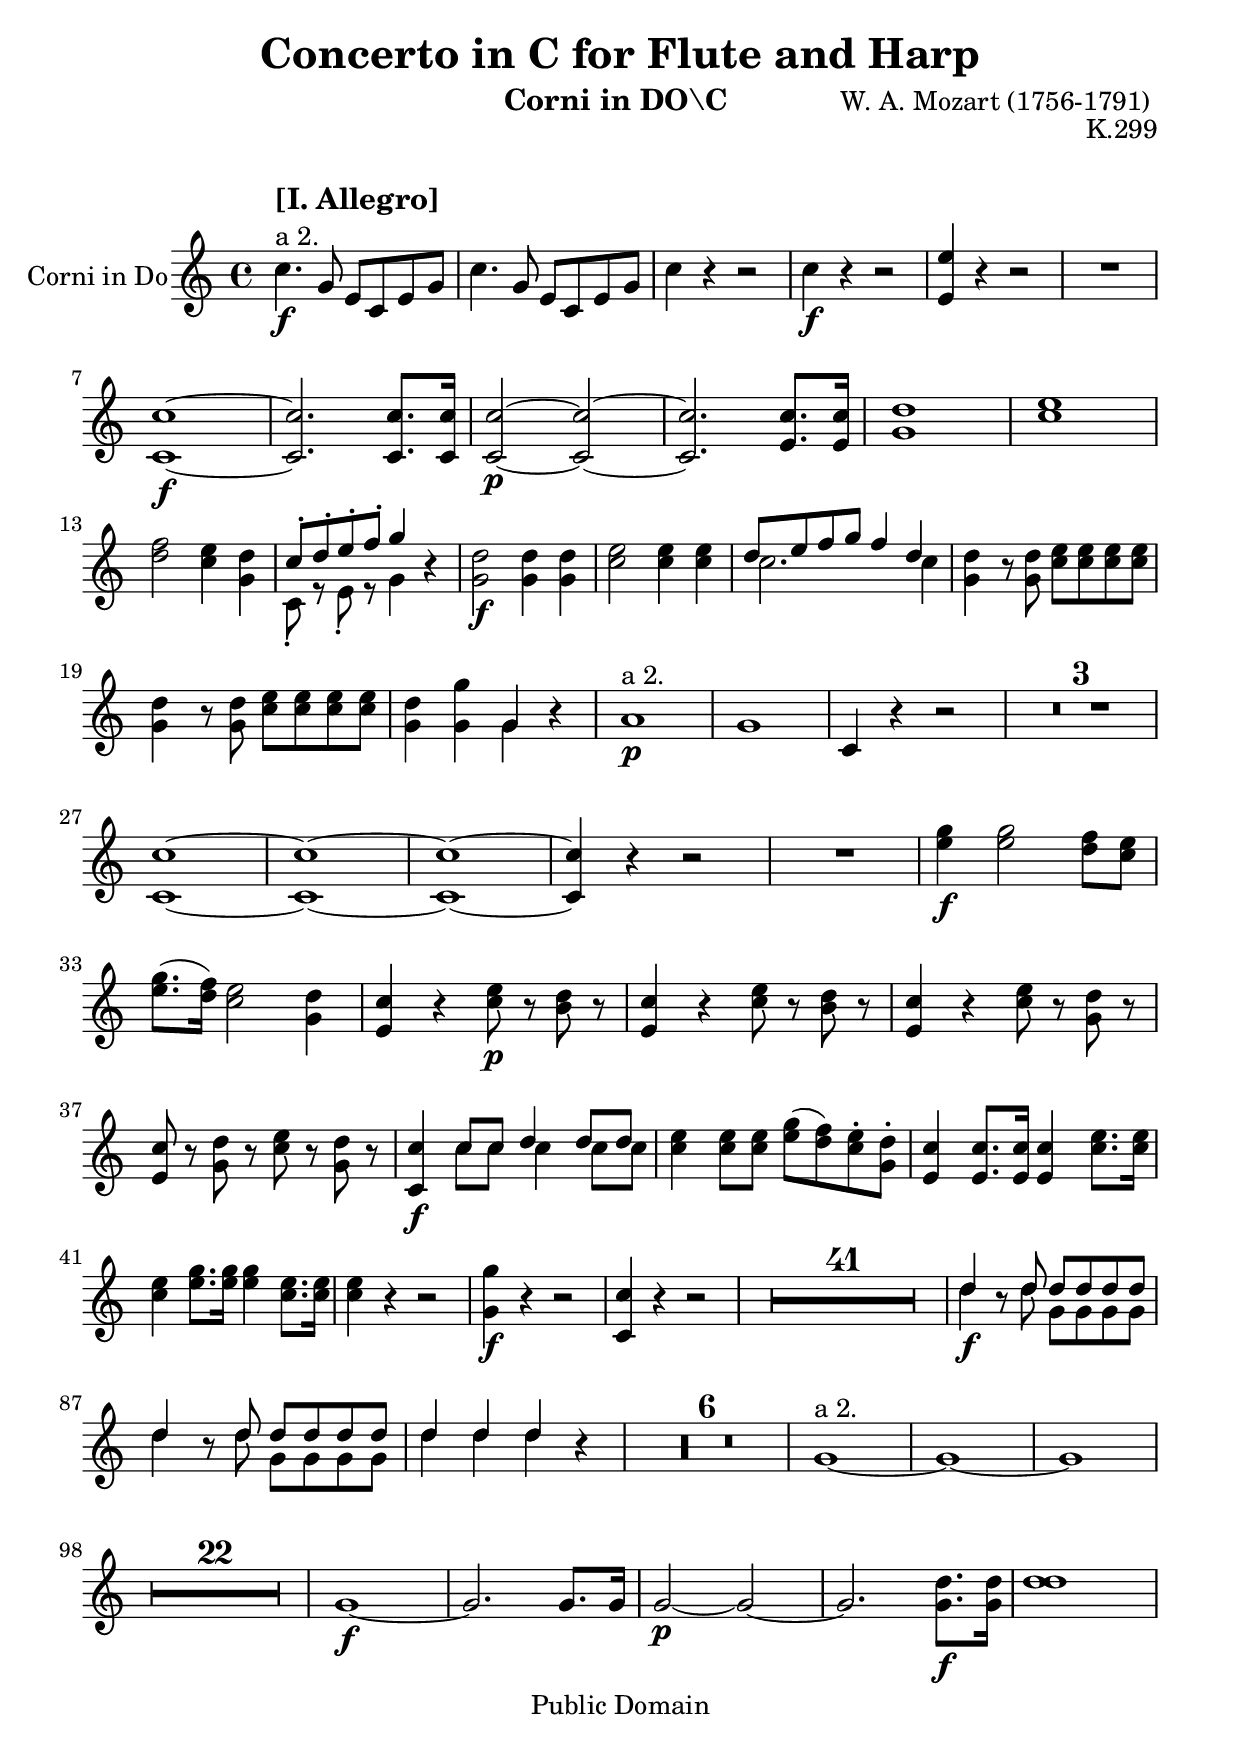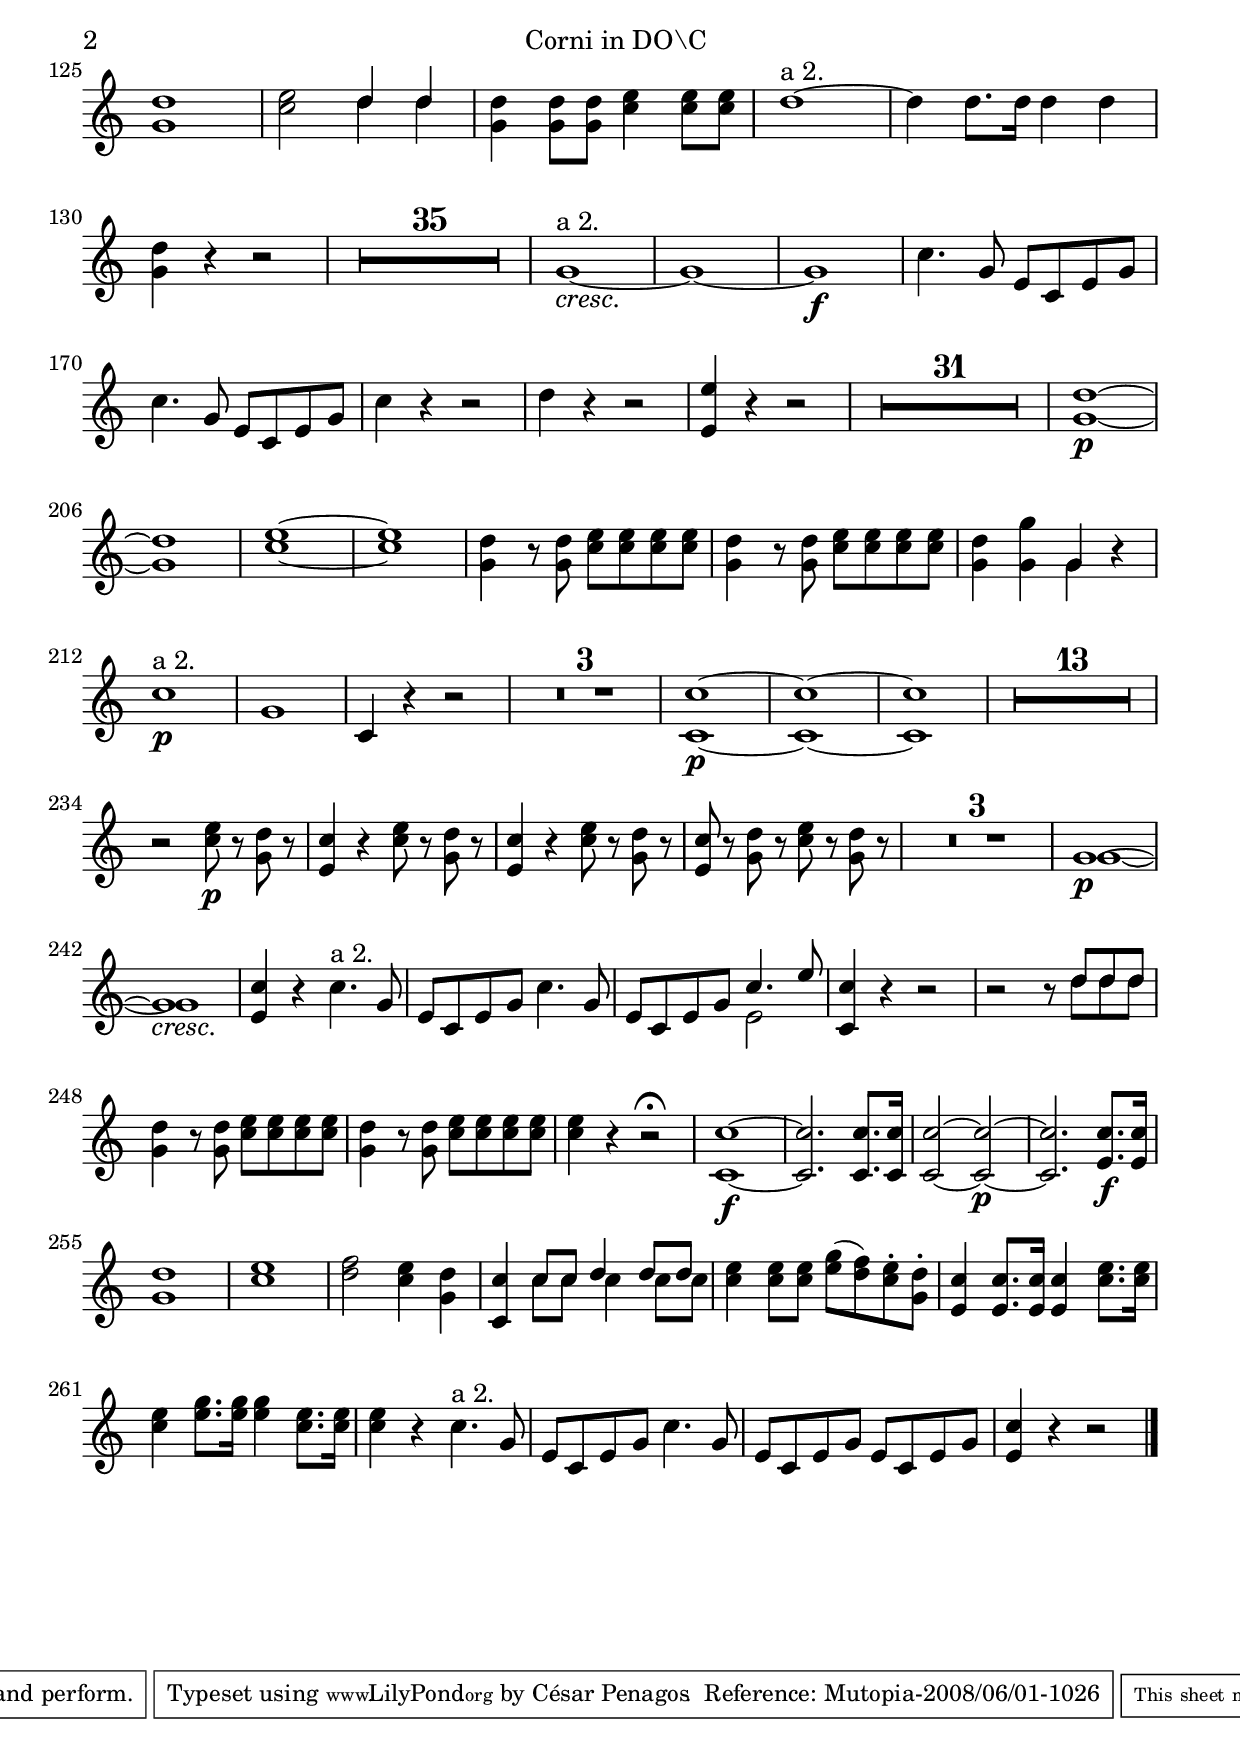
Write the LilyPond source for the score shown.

\version "2.11.43"
#(set-global-staff-size 23)
\include "Misdefiniciones.ly"
#(ly:set-option 'point-and-click #f)

\header{
title= "Concerto in C for Flute and Harp"
          composer = "W. A. Mozart (1756-1791) "
          opus = "K.299"
          instrument = "Corni in DO\C "
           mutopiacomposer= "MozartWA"
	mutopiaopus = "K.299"
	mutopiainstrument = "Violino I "
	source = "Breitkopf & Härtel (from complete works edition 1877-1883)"
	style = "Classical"
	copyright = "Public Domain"
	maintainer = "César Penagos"
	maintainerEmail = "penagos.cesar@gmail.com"

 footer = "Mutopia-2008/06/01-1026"
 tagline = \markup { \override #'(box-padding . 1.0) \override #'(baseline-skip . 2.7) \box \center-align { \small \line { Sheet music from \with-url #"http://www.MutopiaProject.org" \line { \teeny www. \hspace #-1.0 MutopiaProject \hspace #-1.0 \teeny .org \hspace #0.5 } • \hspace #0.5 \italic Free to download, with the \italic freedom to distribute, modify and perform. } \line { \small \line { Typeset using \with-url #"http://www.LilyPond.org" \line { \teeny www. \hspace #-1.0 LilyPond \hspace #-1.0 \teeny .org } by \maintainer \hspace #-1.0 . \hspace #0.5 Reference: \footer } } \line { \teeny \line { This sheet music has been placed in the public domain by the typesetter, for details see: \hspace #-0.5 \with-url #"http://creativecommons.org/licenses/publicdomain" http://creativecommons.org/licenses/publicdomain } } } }
}

corniNotes = \relative c'' {
\override Score.MetronomeMark #' transparent = ##t
\set Staff.instrumentName = "Corni in Do"
\set Score.skipBars = ##t
\set Staff.midiInstrument = "french horn"
\tempo 4=110
\time 4/4
\key c \major 

%pagina 1 

               c4.^\markup \column {  \bold \large "[I. Allegro] " "a 2." } \f g8 e c e g | 
               c4. g8 e c e g |
               c4 r r2 |
               c4 \f r r2 |
               <e, e'>4 r r2 |
               R1 | \break
               < c c'> \f ~| 
               < c c'>2. < c c'>8. < c c'>16 |
               
               <c c'>2 \p ~<c c'> ~|
               < c c'>2. <e c'>8. <e c'>16 |
               <g d'>1 |
               < c e> | \break
               <d f>2 < c e>4 < g d'> | 
               <<{ c8-. d-. e-. f-. g4}\\{ c,,8-. r e-. r g4}>> r4 |
               <g d'>2 \f < g d'>4 < g d' > | 
               
%pagina 2 

               <c e>2 < c e>4 <c e> | 
               <<{d8 e f g f4 d }\\{ c2. c4 }>>|
               <g d'>4 r8 < g d'>8  <c e> <c e> <c e> <c e>  | \break
               <g d'>4 r8 < g d'> < c e> <c e> <c e> <c e> | 
               < g d'>4 < g g'> <<{g}\\{g}>> r | 
               a1^"a 2." \p |
               g| 
               
               c,4 r r2 | 
               R1*3 | \break
               <c c'>1 ~|
               < c c'> ~| 
               <c c'> ~| 
               < c c'>4 r r2 |
               
%pagina 3 
 
               R1|
               < e' g>4 \f < e g>2 <d f>8 < c e> | \break
               <e g>8. ( < d f>16) < c e> 2 <g d'>4 |
               < e c'>4 r < c' e>8 \p r < b d > r | 
               <e, c'>4 r <c' e>8 r < b d> r | 
               <e, c'>4 r <c' e>8 r < g d'> r | 
               < e c'>8 r < g d'> r < c e> r < g d' > r |
               
               <c, c'>4 \f <<{c'8 c d4 d8 d }\\{c8 c c4 c8 c }>> |
               < c e>4 < c e>8 < c e>  <e  g> ( < d f >) <c e>-. <g d'>-. |
               < e c'>4  < e c'>8. < e c'>16  < e c'>4 < c' e>8. < c e>16 | \break
               < c e >4 < e g>8. < e g>16 < e g>4 < c e>8. < c e>16| 
               < c e>4  r r2 |
               < g g'>4 \f r r2 | 
               
%pagina 4,5,6,7 

               <c, c'>4 r r2 |
               R1*41| 
               
%pagina 8,9,10 

               <<{d'4 \f }\\{d}>> r8 <<{ d8 d d d d}\\{d g, g g g}>>| \break
               <<{ d'4}\\{d}>> r8 << { d8 d d d d}\\{ d g, g g g}>> | 
               <<{ d'4 d d}\\{ d d d}>>r  |
               R1*6|
               
               g,1^"a 2." ~|
               g ~|
               g|\break
               R1*22| 
               
 %pagina 11,12,13  
 
               g1 \f ~|
               g2.  g8. g16 |
               g2  \p ~ g ~|
               g2. <g d'>8. \f <g d'>16|
               < d' d>1 | \break
               <g, d'> | 
               < c e>2 <<{d4 d }\\{d d }>> |
               
               <g, d'>4 <g d'>8 <g d'> < c e>4 < c e>8 < c e > |
               d1^"a 2." ~|
               d4 d8. d16 d4 d | \break
               < g, d'>4 r r2 | 
               R1*35|
 
 %pagina 14   
 
                g1^"a 2."_\cresc ~|
                g1 ~ |
                g1 \f |
                c4. g8 e c e g | \break 
                c4. g8 e c e g |
                c4 r r2 |
                
 %pagina 15,16,17 
 
               d4 r r2 |
               <e, e'>4 r r2 |
               R1*31 |
               
%pagina 18

               <g d'>1 \p ~| \break 
               < g d'> |
               < c e> ~|
               <c e> |
               < g d'>4 r8 < g d'> < c e > < c e> < c e> < c e> |
               
               < g d'>4 r8 < g d'> < c e>  <c e> <c e> <c e> |
               < g d'>4 < g g'> <<{g}\\{g}>> r4 | \break
               c1^"a 2."  \p |
               g |
               c,4 r r2 |
               R1*3|
               
%pagina 19

               <c c'>1 \p ~|
               <c c'> ~|
               < c c'> |
               R1*13 |
               r2 < c' e>8 \p r < g d'> r| 
               <e c'>4 r < c' e >8 r < g d'> r |
               <e c'>4 r < c' e >8 r < g d'> r |
               < e c'>8 r < g d'> r < c e>  r < g d'> r |
               R1*3|
               
 %pagina 21 
 
               <<{g1\p ~}\\{g ~}>> |
               <<{g_\cresc }\\{g}>>|
               <e c'>4 r c'4.^"a 2." g8|
               e c e g c4. g8 |
               <<{e c e g c4. e8}\\{s2 e,2}>>
               <c c'>4 r r2|
               
               r2 r8 <<{d' d d}\\{d d d}>>|
               <g, d'>4 r8 <g d'> <c e> <c e>  <c e>  <c e> |
               <g d'>4 r8 < g d'>8 <c e> <c e>  <c e>  <c e> |
               < c e>4 r r2 \fermata |
               <c, c'>1 \f ~|
               < c c'>2.<c c'>8. < c c'>16|
               <c c'>2  ~ <c c'>\p ~|
               
%pagina 22

               < c c'>2. < e c'>8. \f < e c'>16 |
               < g d'>1|
               <c e>|
               <d f>2 <c e>4 < g d'> |
               < c, c'>4 <<{c'8 c d4 d8 d }\\{c8 c c4 c8 c }>> |
               <c e>4 < c e>8 <c e>  <e g> ( <d f>) < c e>-. < g d'>-.|
               
               < e c'>4 <e c'>8. < e c'>16 <e c'>4 <c' e>8. <c e>16 |
               < c e>4 < e g>8. < e g>16 < e g>4 <c e>8. <c e>16 |
               < c e>4  r c4.^"a 2." g8|
               e c e g c4. g8|
               e c e g e c e g |
               < e c'>4 r r2 \bar "|."
               
}
\score{
          
          \new Staff =
          corni  \corniNotes 
          
            \midi{}
     \layout{
    
     
     }
      
      
 }
     \paper{
                            
                 #(define page-breaking ly:page-turn-breaking)
                 raggedbottom = ##f
                 between-system-padding = 5.0\mm
                 print-page-number = ##t
                 line-width=182\mm
                 ragged-last-bottom = ##t
     }
